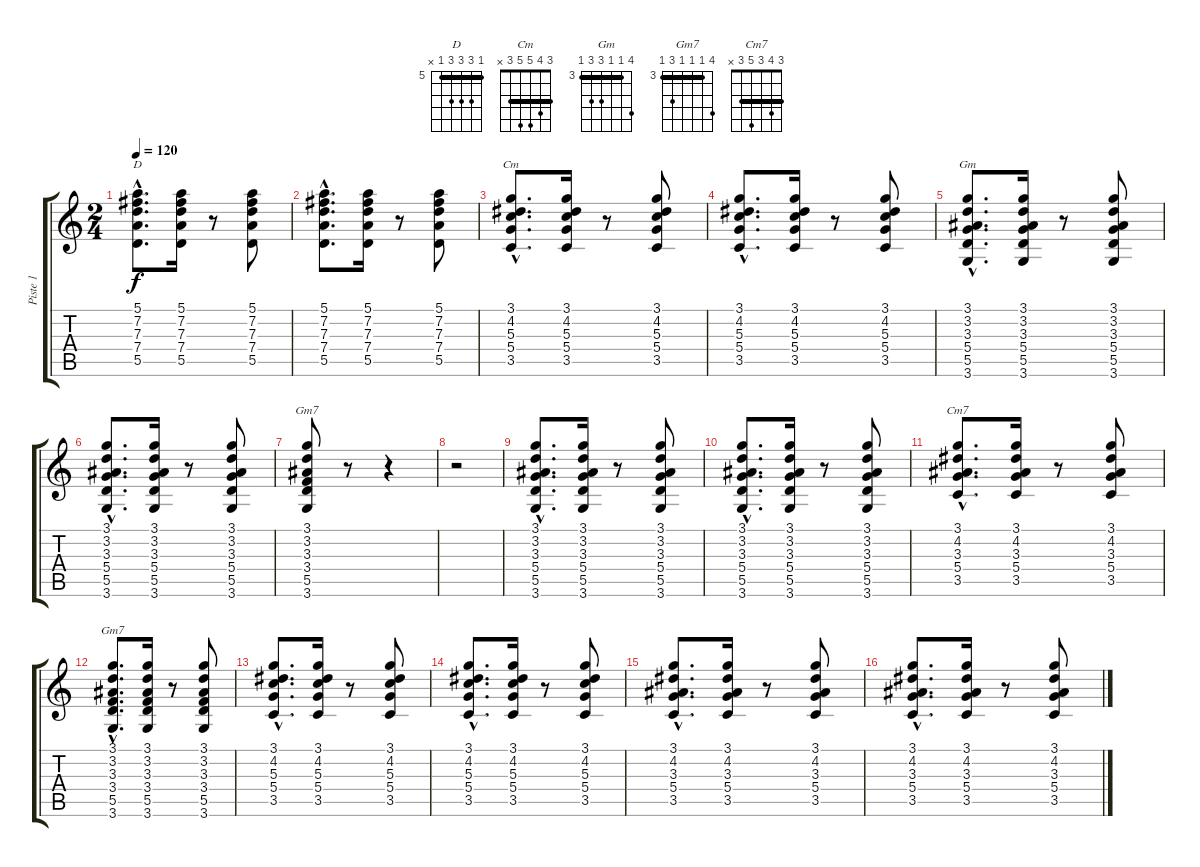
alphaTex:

\track ("Piste 1" "Piste 1") {instrument acousticguitarsteel}
\staff {score tabs}
\tuning (E4 B3 G3 D3 A2 E2) {hide}
\chord ("D" 5 7 7 7 5 x) {firstfret 5 barre 5}
\chord ("Cm" 3 4 5 5 3 x) {barre 3}
\chord ("Gm" 6 3 3 5 5 3) {firstfret 3 barre 3}
\chord ("Gm7" 3 3 3 3 5 3) {barre 3}
\chord ("Cm7" 3 4 3 5 3 x) {barre 3}
\chord ("Gm7" 6 3 3 3 5 3) {firstfret 3 barre 3}
\ts (2 4)
\tempo 120
\clef g2
\ks c
(5.1{hac} 7.2{hac} 7.3{hac} 7.4{hac} 5.5{hac}).8{d ch "D" dy f} (5.1 7.2 7.3 7.4 5.5).16 r.8 (5.1 7.2 7.3 7.4 5.5).8 |
(5.1{hac} 7.2{hac} 7.3{hac} 7.4{hac} 5.5{hac}).8{d} (5.1 7.2 7.3 7.4 5.5).16 r.8 (5.1 7.2 7.3 7.4 5.5).8 |
(3.1{hac} 4.2{hac} 5.3{hac} 5.4{hac} 3.5{hac}).8{d ch "Cm"} (3.1 4.2 5.3 5.4 3.5).16 r.8 (3.1 4.2 5.3 5.4 3.5).8 |
(3.1{hac} 4.2{hac} 5.3{hac} 5.4{hac} 3.5{hac}).8{d} (3.1 4.2 5.3 5.4 3.5).16 r.8 (3.1 4.2 5.3 5.4 3.5).8 |
(3.1{hac} 3.2{hac} 3.3{hac} 5.4{hac} 5.5{hac} 3.6{hac}).8{d ch "Gm"} (3.1 3.2 3.3 5.4 5.5 3.6).16 r.8 (3.1 3.2 3.3 5.4 5.5 3.6).8 |
(3.1{hac} 3.2{hac} 3.3{hac} 5.4{hac} 5.5{hac} 3.6{hac}).8{d} (3.1 3.2 3.3 5.4 5.5 3.6).16 r.8 (3.1 3.2 3.3 5.4 5.5 3.6).8 |
(3.1 3.2 3.3 3.4 5.5 3.6).8{ch "Gm7"} r.8 r.4 |
r.2 |
(3.1{hac} 3.2{hac} 3.3{hac} 5.4{hac} 5.5{hac} 3.6{hac}).8{d} (3.1 3.2 3.3 5.4 5.5 3.6).16 r.8 (3.1 3.2 3.3 5.4 5.5 3.6).8 |
(3.1{hac} 3.2{hac} 3.3{hac} 5.4{hac} 5.5{hac} 3.6{hac}).8{d} (3.1 3.2 3.3 5.4 5.5 3.6).16 r.8 (3.1 3.2 3.3 5.4 5.5 3.6).8 |
(3.1{hac} 4.2{hac} 3.3{hac} 5.4{hac} 3.5{hac}).8{d ch "Cm7"} (3.1 4.2 3.3 5.4 3.5).16 r.8 (3.1 4.2 3.3 5.4 3.5).8 |
(3.1{hac} 3.2{hac} 3.3{hac} 3.4{hac} 5.5{hac} 3.6{hac}).8{d ch "Gm7"} (3.1 3.2 3.3 3.4 5.5 3.6).16 r.8 (3.1 3.2 3.3 3.4 5.5 3.6).8 |
(3.1{hac} 4.2{hac} 5.3{hac} 5.4{hac} 3.5{hac}).8{d} (3.1 4.2 5.3 5.4 3.5).16 r.8 (3.1 4.2 5.3 5.4 3.5).8 |
(3.1{hac} 4.2{hac} 5.3{hac} 5.4{hac} 3.5{hac}).8{d} (3.1 4.2 5.3 5.4 3.5).16 r.8 (3.1 4.2 5.3 5.4 3.5).8 |
(3.1{hac} 4.2{hac} 3.3{hac} 5.4{hac} 3.5{hac}).8{d} (3.1 4.2 3.3 5.4 3.5).16 r.8 (3.1 4.2 3.3 5.4 3.5).8 |
(3.1{hac} 4.2{hac} 3.3{hac} 5.4{hac} 3.5{hac}).8{d} (3.1 4.2 3.3 5.4 3.5).16 r.8 (3.1 4.2 3.3 5.4 3.5).8
